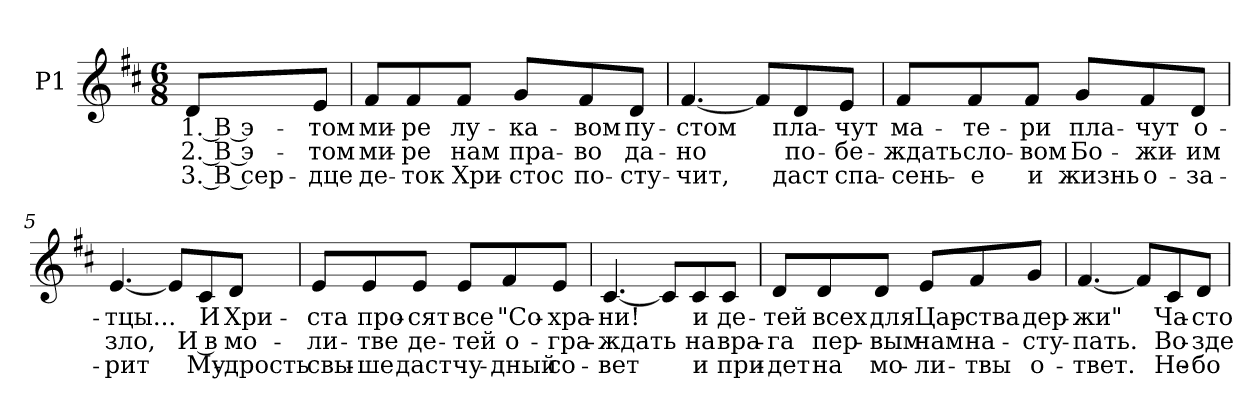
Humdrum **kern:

**kern	**text	**text	**text
*part1	*part1	*part1	*part1
*staff1	*staff1	*staff1	*staff1
*I"P1	*	*	*
!!LO:PB:g=z
*clefG2	*	*	*
*k[f#c#]	*	*	*
*D:	*	*	*
*M6/8	*	*	*
=1	=1	=1	=1
!	!LO:LY:b:color=#000000	!LO:LY:b:color=#000000	!LO:LY:b:color=#000000
8di/L	1. В э-	2. В э-	3. В сер-
!	!LO:LY:b:color=#000000	!LO:LY:b:color=#000000	!LO:LY:b:color=#000000
8ei/J	-том	-том	-дце
=2	=2	=2	=2
!	!LO:LY:b:color=#000000	!LO:LY:b:color=#000000	!LO:LY:b:color=#000000
8f#i/L	ми-	ми-	де-
!	!LO:LY:b:color=#000000	!LO:LY:b:color=#000000	!LO:LY:b:color=#000000
8f#i/	-ре	-ре	-ток
!	!LO:LY:b:color=#000000	!LO:LY:b:color=#000000	!LO:LY:b:color=#000000
8f#i/J	лу-	нам	Хри-
!	!LO:LY:b:color=#000000	!LO:LY:b:color=#000000	!LO:LY:b:color=#000000
8gi/L	-ка-	пра-	-стос
!	!LO:LY:b:color=#000000	!LO:LY:b:color=#000000	!LO:LY:b:color=#000000
8f#i/	-вом	-во	по-
!	!LO:LY:b:color=#000000	!LO:LY:b:color=#000000	!LO:LY:b:color=#000000
8di/J	пу-	да-	-сту-
=3	=3	=3	=3
!	!LO:LY:b:color=#000000	!LO:LY:b:color=#000000	!LO:LY:b:color=#000000
[<4.f#i/	-стом	-но	-чит,
8f#i/L]	.	.	.
!	!LO:LY:b:color=#000000	!LO:LY:b:color=#000000	!LO:LY:b:color=#000000
8di/	пла-	по-	даст
!	!LO:LY:b:color=#000000	!LO:LY:b:color=#000000	!LO:LY:b:color=#000000
8ei/J	-чут	-бе-	спа-
=4	=4	=4	=4
!	!LO:LY:b:color=#000000	!LO:LY:b:color=#000000	!LO:LY:b:color=#000000
8f#i/L	ма-	-ждать	-сень-
!	!LO:LY:b:color=#000000	!LO:LY:b:color=#000000	!LO:LY:b:color=#000000
8f#i/	-те-	сло-	-е
!	!LO:LY:b:color=#000000	!LO:LY:b:color=#000000	!LO:LY:b:color=#000000
8f#i/J	-ри	-вом	и
!	!LO:LY:b:color=#000000	!LO:LY:b:color=#000000	!LO:LY:b:color=#000000
8gi/L	пла-	Бо-	жизнь
!	!LO:LY:b:color=#000000	!LO:LY:b:color=#000000	!LO:LY:b:color=#000000
8f#i/	-чут	-жи-	о-
!	!LO:LY:b:color=#000000	!LO:LY:b:color=#000000	!LO:LY:b:color=#000000
8di/J	о-	-им	-за-
!!LO:LB:g=z
=5	=5	=5	=5
!	!LO:LY:b:color=#000000	!LO:LY:b:color=#000000	!LO:LY:b:color=#000000
[<4.ei/	-тцы...	зло,	-рит
8ei/L]	.	.	.
!	!LO:LY:b:color=#000000	!LO:LY:b:color=#000000	!LO:LY:b:color=#000000
8c#i/	И	И в	Му-
!	!LO:LY:b:color=#000000	!LO:LY:b:color=#000000	!LO:LY:b:color=#000000
8di/J	Хри-	мо-	-дрость
=6	=6	=6	=6
!	!LO:LY:b:color=#000000	!LO:LY:b:color=#000000	!LO:LY:b:color=#000000
8ei/L	-ста	-ли-	свы-
!	!LO:LY:b:color=#000000	!LO:LY:b:color=#000000	!LO:LY:b:color=#000000
8ei/	про-	-тве	-ше
!	!LO:LY:b:color=#000000	!LO:LY:b:color=#000000	!LO:LY:b:color=#000000
8ei/J	-сят	де-	даст
!	!LO:LY:b:color=#000000	!LO:LY:b:color=#000000	!LO:LY:b:color=#000000
8ei/L	все	-тей	чу-
!	!LO:LY:b:color=#000000	!LO:LY:b:color=#000000	!LO:LY:b:color=#000000
8f#i/	"Со-	о-	-дный
!	!LO:LY:b:color=#000000	!LO:LY:b:color=#000000	!LO:LY:b:color=#000000
8ei/J	-хра-	-гра--	со-
=7	=7	=7	=7
!	!LO:LY:b:color=#000000	!LO:LY:b:color=#000000	!LO:LY:b:color=#000000
[<4.c#i/	-ни!	-ждать	-вет
8c#i/L]	.	.	.
!	!LO:LY:b:color=#000000	!LO:LY:b:color=#000000	!LO:LY:b:color=#000000
8c#i/	и	на	и
!	!LO:LY:b:color=#000000	!LO:LY:b:color=#000000	!LO:LY:b:color=#000000
8c#i/J	де-	вра-	при-
!!LO:LB:g=z
=8	=8	=8	=8
!	!LO:LY:b:color=#000000	!LO:LY:b:color=#000000	!LO:LY:b:color=#000000
8di/L	-тей	-га	-дет
!	!LO:LY:b:color=#000000	!LO:LY:b:color=#000000	!LO:LY:b:color=#000000
8di/	всех	пер-	на
!	!LO:LY:b:color=#000000	!LO:LY:b:color=#000000	!LO:LY:b:color=#000000
8di/J	для	-вым	мо-
!	!LO:LY:b:color=#000000	!LO:LY:b:color=#000000	!LO:LY:b:color=#000000
8ei/L	Цар-	нам	-ли-
!	!LO:LY:b:color=#000000	!LO:LY:b:color=#000000	!LO:LY:b:color=#000000
8f#i/	-ства	на-	-твы
!	!LO:LY:b:color=#000000	!LO:LY:b:color=#000000	!LO:LY:b:color=#000000
8gi/J	дер-	-сту-	о-
=9	=9	=9	=9
!	!LO:LY:b:color=#000000	!LO:LY:b:color=#000000	!LO:LY:b:color=#000000
[<4.f#i/	-жи"	-пать.	-твет.
8f#i/L]	.	.	.
!	!LO:LY:b:color=#000000	!LO:LY:b:color=#000000	!LO:LY:b:color=#000000
8c#i/	Ча-	Во-	Не-
!	!LO:LY:b:color=#000000	!LO:LY:b:color=#000000	!LO:LY:b:color=#000000
8di/J	-сто	-зде-	-бо
=	=	=	=
*-	*-	*-	*-
